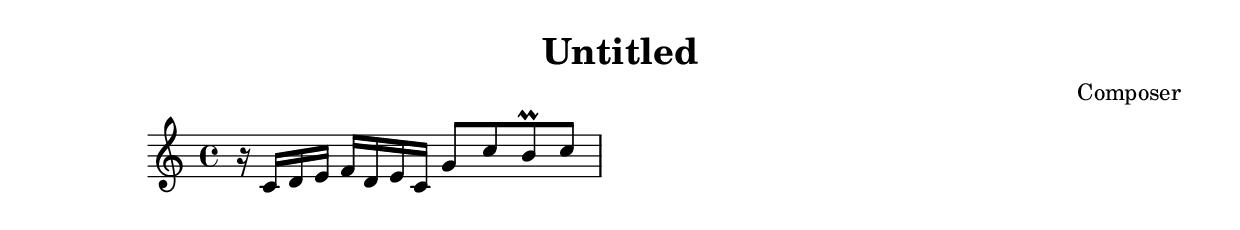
\header {
  title = "Untitled"
  composer = "Composer"
}



\score {
  \relative c' {

r16  c[ d e]   f[ d e c]  g'8[ c b^\prall c] 


  }

  \layout {}
  \midi {}
}